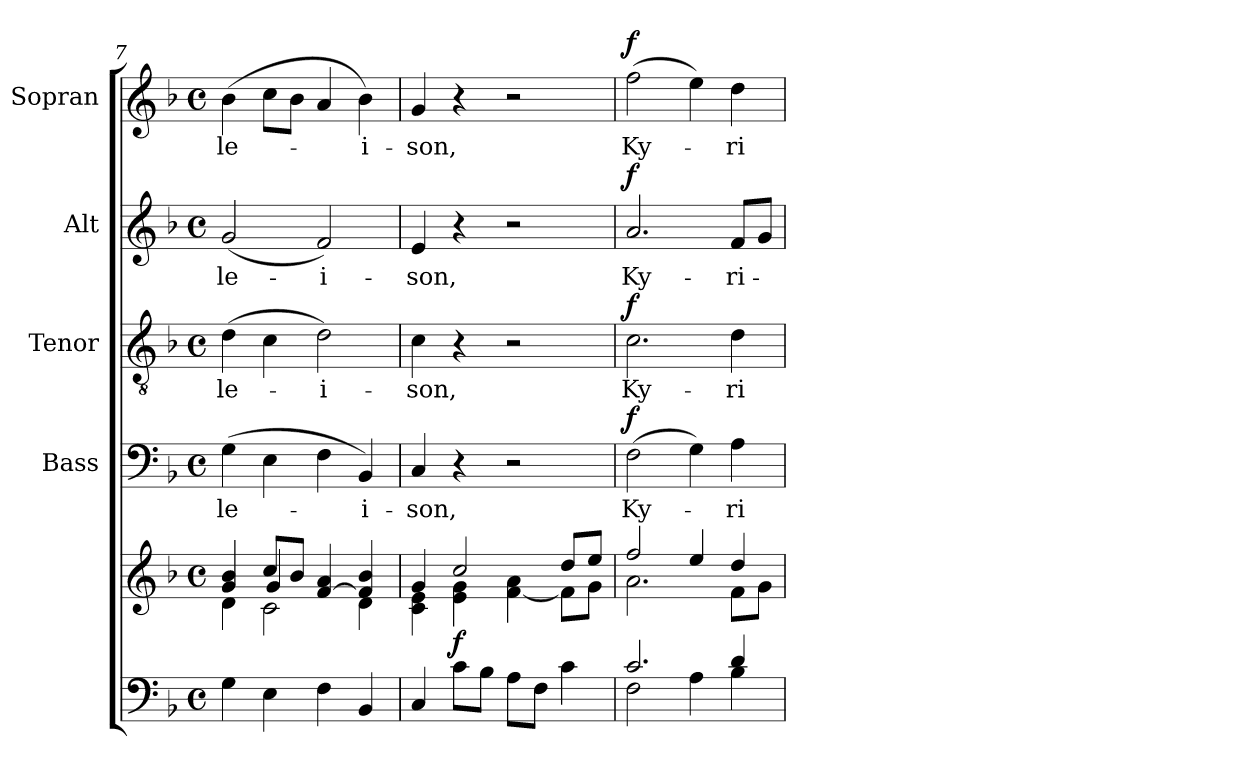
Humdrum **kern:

**kern	**kern	**dynam	**kern	**text	**dynam	**kern	**text	**dynam	**kern	**text	**dynam	**kern	**text	**dynam
*part5	*part5	*part5	*part4	*part4	*part4	*part3	*part3	*part3	*part2	*part2	*part2	*part1	*part1	*part1
*staff6	*staff5	*staff5/6	*staff4	*staff4	*staff4	*staff3	*staff3	*staff3	*staff2	*staff2	*staff2	*staff1	*staff1	*staff1
*	*	*	*I"Bass	*	*	*I"Tenor	*	*	*I"Alt	*	*	*I"Sopran	*	*
*	*	*	*I'B.	*	*	*I'T.	*	*	*I'A.	*	*	*I'S.	*	*
!!LO:LB:g=z
*clefF4	*clefG2	*	*clefF4	*	*	*clefGv2	*	*	*clefG2	*	*	*clefG2	*	*
*k[b-]	*k[b-]	*	*k[b-]	*	*	*k[b-]	*	*	*k[b-]	*	*	*k[b-]	*	*
*F:	*F:	*	*F:	*	*	*F:	*	*	*F:	*	*	*F:	*	*
*M4/4	*M4/4	*	*M4/4	*	*	*M4/4	*	*	*M4/4	*	*	*M4/4	*	*
*met(c)	*met(c)	*	*met(c)	*	*	*met(c)	*	*	*met(c)	*	*	*met(c)	*	*
=7	=7	=7	=7	=7	=7	=7	=7	=7	=7	=7	=7	=7	=7	=7
*	*^	*	*	*	*	*	*	*	*	*	*	*	*	*
*	*	*^	*	*	*	*	*	*	*	*	*	*	*	*	*
!	!	!	!	!	!	!LO:LY:b	!	!	!LO:LY:b	!	!	!LO:LY:b	!	!	!LO:LY:b	!
4G\	4g/ 4b-/	4d\	4ryy	.	(>4G\	-le-	.	(>4d\	-le-	.	(<2g/	-le-	.	(>4b-\	-le-	.
4E\	8cc/L	2c\	4g/	.	4E\	.	.	4c\	.	.	.	.	.	8cc\L	.	.
.	8b-/J	.	.	.	.	.	.	.	.	.	.	.	.	8b-\J	.	.
!	!	!	!	!	!	!	!	!	!LO:LY:b	!	!	!LO:LY:b	!	!	!	!
4F\	[<4f/ 4a/	.	2ryy	.	4F\	.	.	2d\)	-i-	.	2f/)	-i-	.	4a/	.	.
!	!	!	!	!	!	!LO:LY:b	!	!	!	!	!	!	!	!	!LO:LY:b	!
4BB-/	4f/] 4b-/	4d\	.	.	4BB-/)	-i-	.	.	.	.	.	.	.	4b-\)	-i-	.
*	*	*v	*v	*	*	*	*	*	*	*	*	*	*	*	*	*
=8	=8	=8	=8	=8	=8	=8	=8	=8	=8	=8	=8	=8	=8	=8	=8
!	!	!	!	!	!LO:LY:b	!	!	!LO:LY:b	!	!	!LO:LY:b	!	!	!LO:LY:b	!
4C/	4g/	4c\ 4e\	.	4C/	-son,	.	4c\	-son,	.	4e/	-son,	.	4g/	-son,	.
!	!	!	!LO:DY:b	!	!	!	!	!	!	!	!	!	!	!	!
8c\L	2cc/	4e\ 4g\	f	4r	.	.	4r	.	.	4r	.	.	4r	.	.
8B-\J	.	.	.	.	.	.	.	.	.	.	.	.	.	.	.
8A\L	.	[<4f\ 4a\	.	2r	.	.	2r	.	.	2r	.	.	2r	.	.
8F\J	.	.	.	.	.	.	.	.	.	.	.	.	.	.	.
4c\	8dd/L	8f\L]	.	.	.	.	.	.	.	.	.	.	.	.	.
.	8ee/J	8g\J	.	.	.	.	.	.	.	.	.	.	.	.	.
=9	=9	=9	=9	=9	=9	=9	=9	=9	=9	=9	=9	=9	=9	=9	=9
*^	*	*	*	*	*	*	*	*	*	*	*	*	*	*	*
!	!	!	!	!	!	!LO:LY:b	!LO:DY:a	!	!LO:LY:b	!LO:DY:a	!	!LO:LY:b	!LO:DY:a	!	!LO:LY:b	!LO:DY:a
2.c/	2F\	2ff/	2.a\	.	(>2F\	Ky-	f	2.c\	Ky-	f	2.a/	Ky-	f	(>2ff\	Ky-	f
.	4A\	4ee/	.	.	4G\)	.	.	.	.	.	.	.	.	4ee\)	.	.
!	!	!	!	!	!	!LO:LY:b	!	!	!LO:LY:b	!	!	!LO:LY:b	!	!	!LO:LY:b	!
4d/	4B-\	4dd/	8f\L	.	4A\	-ri-	.	4d\	-ri-	.	8f/L	-ri-	.	4dd\	-ri-	.
.	.	.	8g\J	.	.	.	.	.	.	.	8g/J	.	.	.	.	.
*v	*v	*	*	*	*	*	*	*	*	*	*	*	*	*	*	*
*	*v	*v	*	*	*	*	*	*	*	*	*	*	*	*	*
=	=	=	=	=	=	=	=	=	=	=	=	=	=	=
*-	*-	*-	*-	*-	*-	*-	*-	*-	*-	*-	*-	*-	*-	*-
